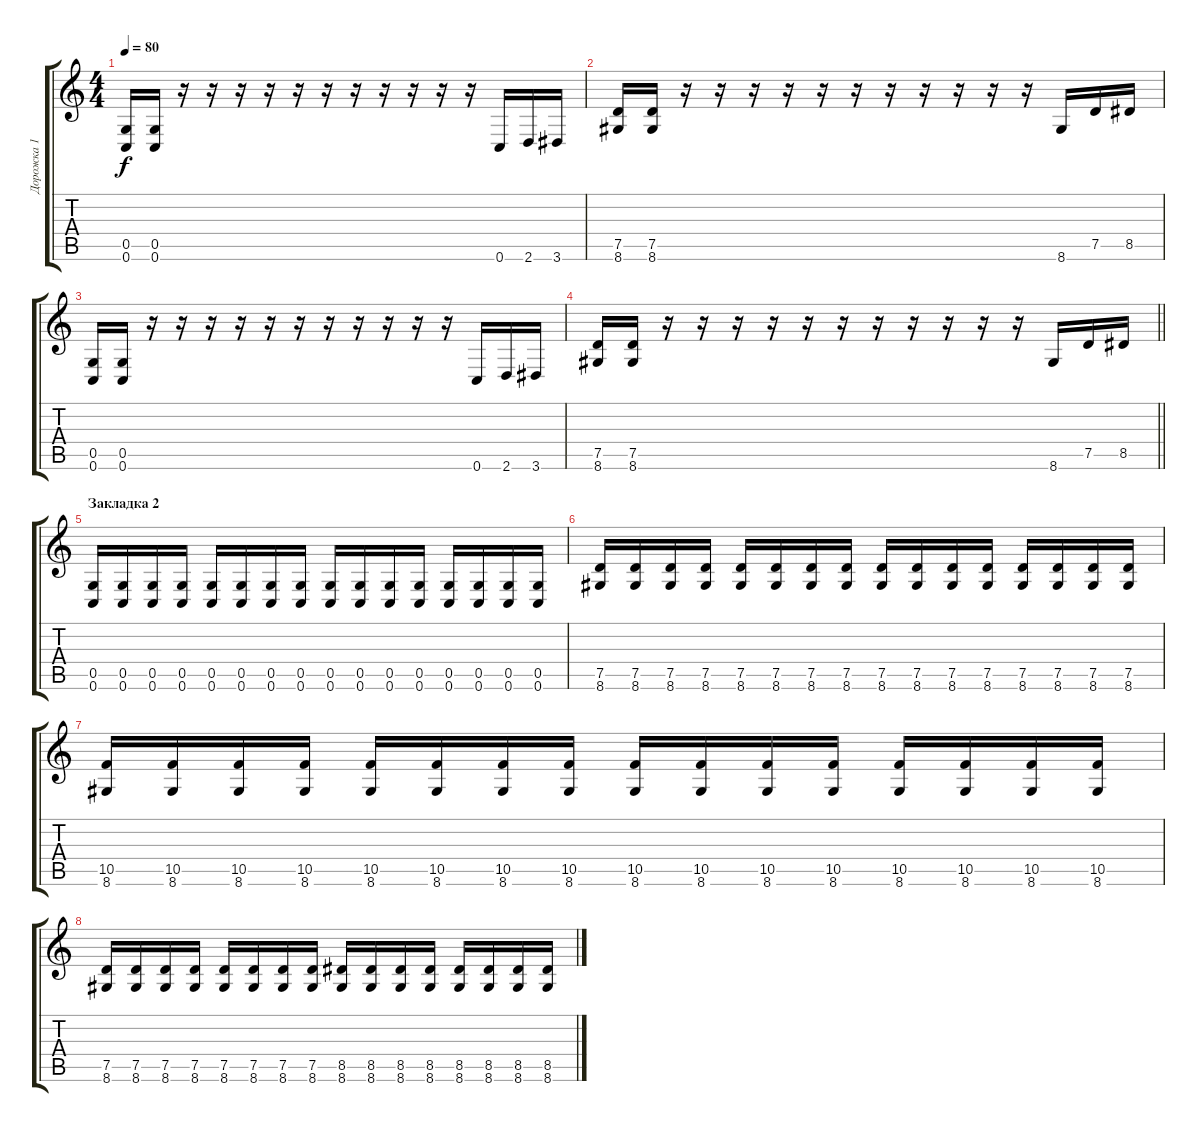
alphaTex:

\track ("Дорожка 1" "Дорожка 1") {instrument acousticguitarsteel}
\staff {score tabs}
\tuning (D4 A3 F3 C3 G2 C2) {hide}
\ts (4 4)
\tempo 80
\clef g2
\ks c
(0.5 0.6).16{dy f} (0.5 0.6).16 r.16 r.16 r.16 r.16 r.16 r.16 r.16 r.16 r.16 r.16 r.16 0.6.16 2.6.16 3.6.16 |
(7.5 8.6).16 (7.5 8.6).16 r.16 r.16 r.16 r.16 r.16 r.16 r.16 r.16 r.16 r.16 r.16 8.6.16 7.5.16 8.5.16 |
(0.5 0.6).16 (0.5 0.6).16 r.16 r.16 r.16 r.16 r.16 r.16 r.16 r.16 r.16 r.16 r.16 0.6.16 2.6.16 3.6.16 |
\barLineRight lightlight
(7.5 8.6).16 (7.5 8.6).16 r.16 r.16 r.16 r.16 r.16 r.16 r.16 r.16 r.16 r.16 r.16 8.6.16 7.5.16 8.5.16 |
\section ("" "Закладка 2")
(0.5 0.6).16 (0.5 0.6).16 (0.5 0.6).16 (0.5 0.6).16 (0.5 0.6).16 (0.5 0.6).16 (0.5 0.6).16 (0.5 0.6).16 (0.5 0.6).16 (0.5 0.6).16 (0.5 0.6).16 (0.5 0.6).16 (0.5 0.6).16 (0.5 0.6).16 (0.5 0.6).16 (0.5 0.6).16 |
(7.5 8.6).16 (7.5 8.6).16 (7.5 8.6).16 (7.5 8.6).16 (7.5 8.6).16 (7.5 8.6).16 (7.5 8.6).16 (7.5 8.6).16 (7.5 8.6).16 (7.5 8.6).16 (7.5 8.6).16 (7.5 8.6).16 (7.5 8.6).16 (7.5 8.6).16 (7.5 8.6).16 (7.5 8.6).16 |
(10.5 8.6).16 (10.5 8.6).16 (10.5 8.6).16 (10.5 8.6).16 (10.5 8.6).16 (10.5 8.6).16 (10.5 8.6).16 (10.5 8.6).16 (10.5 8.6).16 (10.5 8.6).16 (10.5 8.6).16 (10.5 8.6).16 (10.5 8.6).16 (10.5 8.6).16 (10.5 8.6).16 (10.5 8.6).16 |
(7.5 8.6).16 (7.5 8.6).16 (7.5 8.6).16 (7.5 8.6).16 (7.5 8.6).16 (7.5 8.6).16 (7.5 8.6).16 (7.5 8.6).16 (8.5 8.6).16 (8.5 8.6).16 (8.5 8.6).16 (8.5 8.6).16 (8.5 8.6).16 (8.5 8.6).16 (8.5 8.6).16 (8.5 8.6).16
